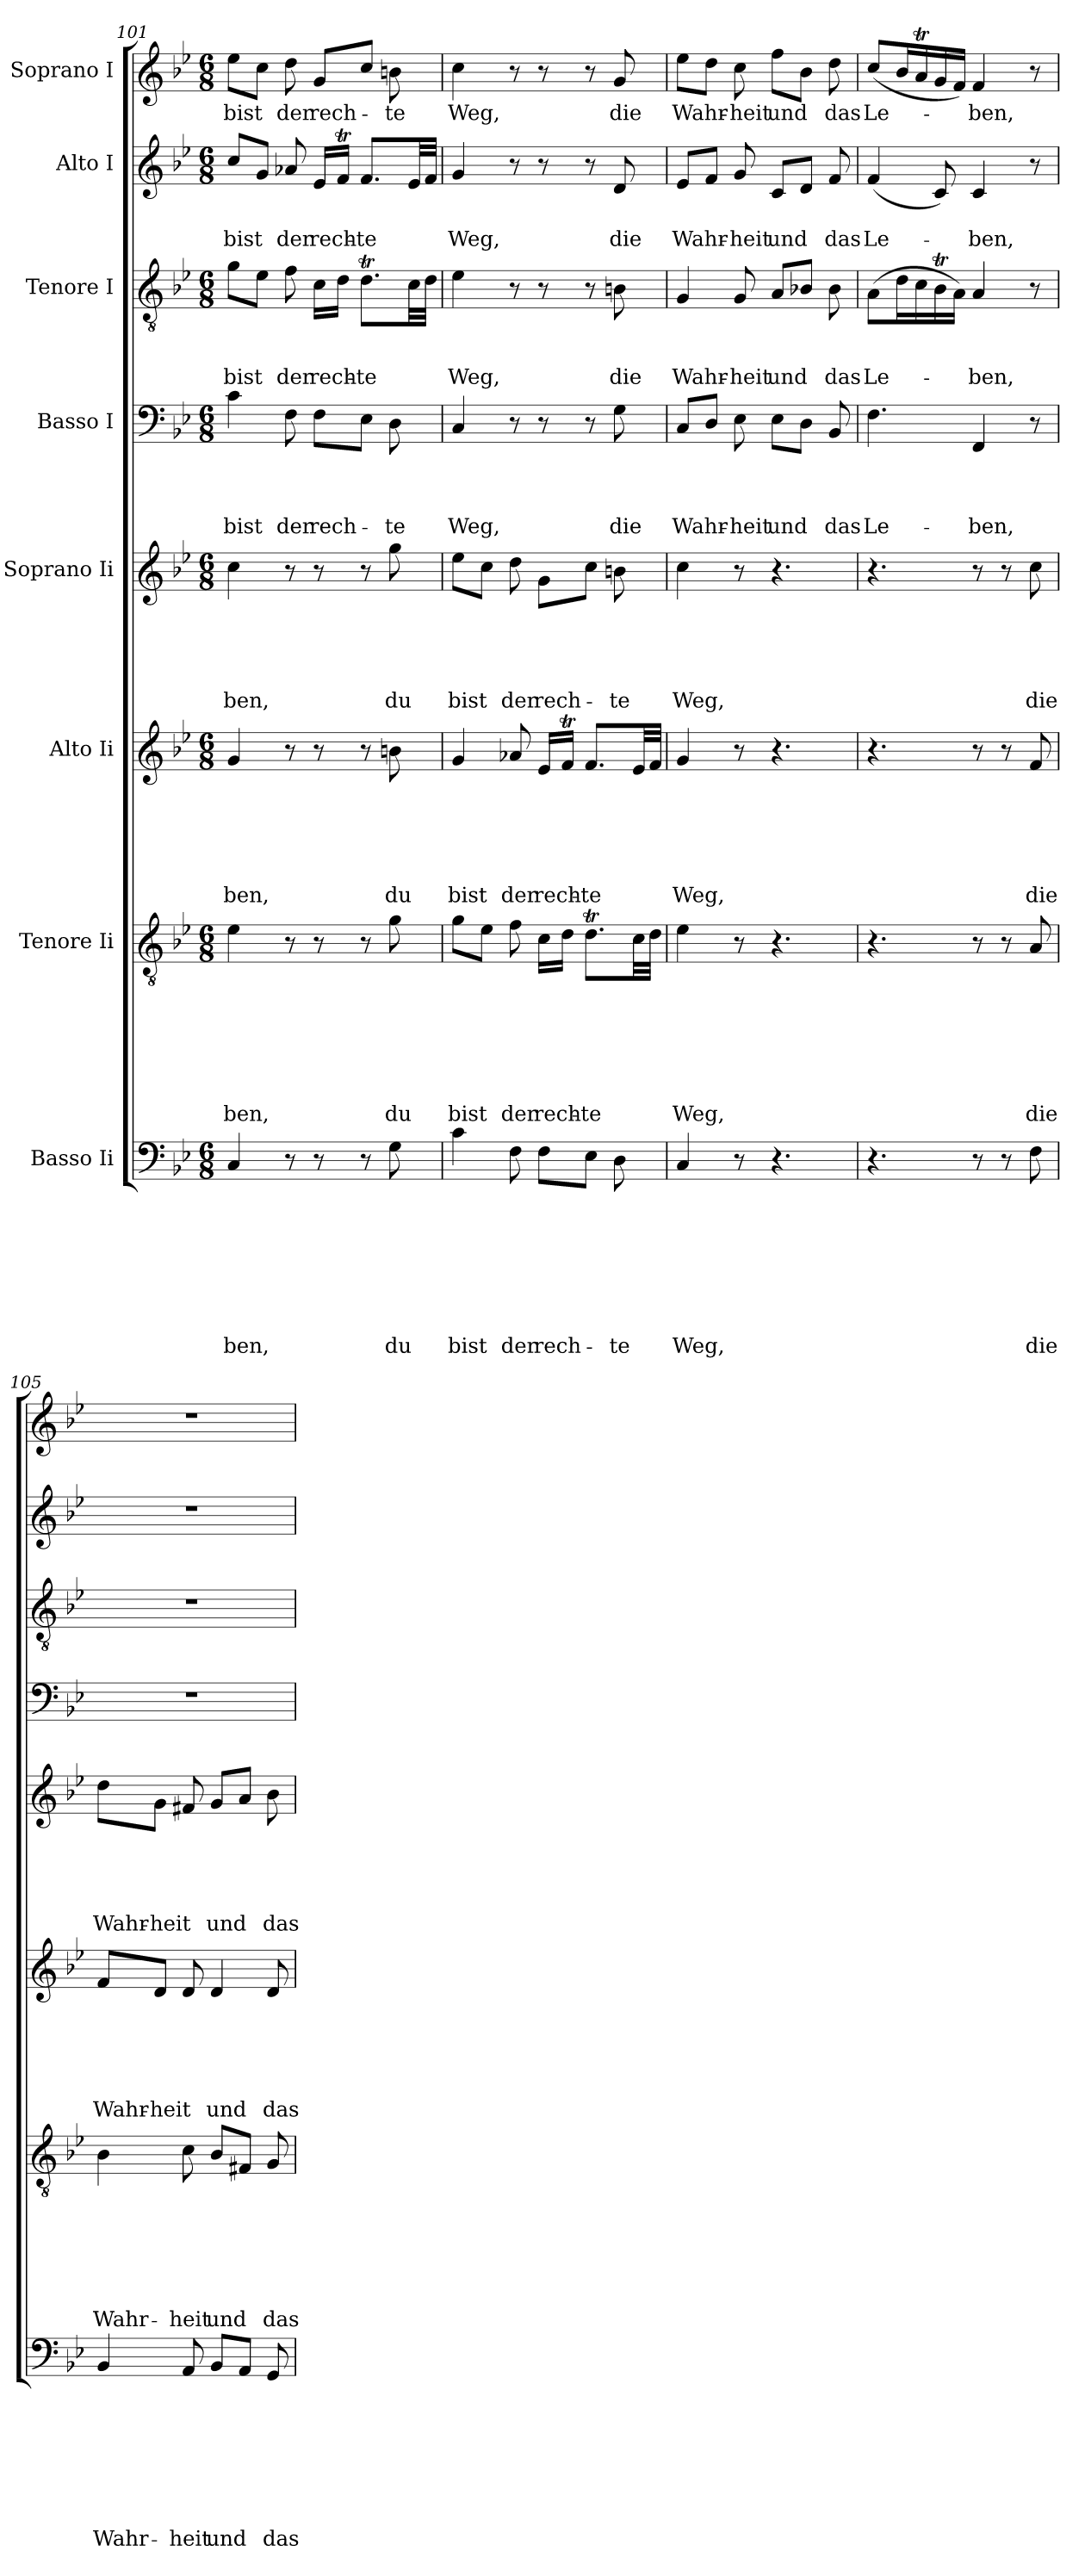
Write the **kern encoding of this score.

**kern	**text	**text	**text	**text	**text	**text	**text	**text	**kern	**text	**text	**text	**text	**text	**text	**text	**kern	**text	**text	**text	**text	**text	**text	**kern	**text	**text	**text	**text	**text	**kern	**text	**text	**text	**text	**kern	**text	**text	**text	**kern	**text	**text	**kern	**text
*part8	*part8	*part8	*part8	*part8	*part8	*part8	*part8	*part8	*part7	*part7	*part7	*part7	*part7	*part7	*part7	*part7	*part6	*part6	*part6	*part6	*part6	*part6	*part6	*part5	*part5	*part5	*part5	*part5	*part5	*part4	*part4	*part4	*part4	*part4	*part3	*part3	*part3	*part3	*part2	*part2	*part2	*part1	*part1
*staff8	*staff8	*staff8	*staff8	*staff8	*staff8	*staff8	*staff8	*staff8	*staff7	*staff7	*staff7	*staff7	*staff7	*staff7	*staff7	*staff7	*staff6	*staff6	*staff6	*staff6	*staff6	*staff6	*staff6	*staff5	*staff5	*staff5	*staff5	*staff5	*staff5	*staff4	*staff4	*staff4	*staff4	*staff4	*staff3	*staff3	*staff3	*staff3	*staff2	*staff2	*staff2	*staff1	*staff1
*I"Basso Ii	*	*	*	*	*	*	*	*	*I"Tenore Ii	*	*	*	*	*	*	*	*I"Alto Ii	*	*	*	*	*	*	*I"Soprano Ii	*	*	*	*	*	*I"Basso I	*	*	*	*	*I"Tenore I	*	*	*	*I"Alto I	*	*	*I"Soprano I	*
*clefF4	*	*	*	*	*	*	*	*	*clefGv2	*	*	*	*	*	*	*	*clefG2	*	*	*	*	*	*	*clefG2	*	*	*	*	*	*clefF4	*	*	*	*	*clefGv2	*	*	*	*clefG2	*	*	*clefG2	*
*k[b-e-]	*	*	*	*	*	*	*	*	*k[b-e-]	*	*	*	*	*	*	*	*k[b-e-]	*	*	*	*	*	*	*k[b-e-]	*	*	*	*	*	*k[b-e-]	*	*	*	*	*k[b-e-]	*	*	*	*k[b-e-]	*	*	*k[b-e-]	*
*B-:	*	*	*	*	*	*	*	*	*B-:	*	*	*	*	*	*	*	*B-:	*	*	*	*	*	*	*B-:	*	*	*	*	*	*B-:	*	*	*	*	*B-:	*	*	*	*B-:	*	*	*B-:	*
*M6/8	*	*	*	*	*	*	*	*	*M6/8	*	*	*	*	*	*	*	*M6/8	*	*	*	*	*	*	*M6/8	*	*	*	*	*	*M6/8	*	*	*	*	*M6/8	*	*	*	*M6/8	*	*	*M6/8	*
=101	=101	=101	=101	=101	=101	=101	=101	=101	=101	=101	=101	=101	=101	=101	=101	=101	=101	=101	=101	=101	=101	=101	=101	=101	=101	=101	=101	=101	=101	=101	=101	=101	=101	=101	=101	=101	=101	=101	=101	=101	=101	=101	=101
!	!	!	!	!	!	!	!	!LO:LY:b	!	!	!	!	!	!	!	!LO:LY:b	!	!	!	!	!	!	!LO:LY:b	!	!	!	!	!	!LO:LY:b	!	!	!	!	!LO:LY:b	!	!	!	!LO:LY:b	!	!	!LO:LY:b	!	!LO:LY:b
4C/	.	.	.	.	.	.	.	-ben,	4e-\	.	.	.	.	.	.	-ben,	4g/	.	.	.	.	.	-ben,	4cc\	.	.	.	.	-ben,	4c\	.	.	.	bist	8g\L	.	.	bist	8cc/L	.	bist	8ee-\L	bist
.	.	.	.	.	.	.	.	.	.	.	.	.	.	.	.	.	.	.	.	.	.	.	.	.	.	.	.	.	.	.	.	.	.	.	8e-\J	.	.	.	8g/J	.	.	8cc\J	.
!	!	!	!	!	!	!	!	!	!	!	!	!	!	!	!	!	!	!	!	!	!	!	!	!	!	!	!	!	!	!	!	!	!	!LO:LY:b	!	!	!	!LO:LY:b	!	!	!LO:LY:b	!	!LO:LY:b
8r	.	.	.	.	.	.	.	.	8r	.	.	.	.	.	.	.	8r	.	.	.	.	.	.	8r	.	.	.	.	.	8F\	.	.	.	der	8f\	.	.	der	8a-X/	.	der	8dd\	der
!	!	!	!	!	!	!	!	!	!	!	!	!	!	!	!	!	!	!	!	!	!	!	!	!	!	!	!	!	!	!	!	!	!	!LO:LY:b	!	!	!	!LO:LY:b	!	!	!LO:LY:b	!	!LO:LY:b
8r	.	.	.	.	.	.	.	.	8r	.	.	.	.	.	.	.	8r	.	.	.	.	.	.	8r	.	.	.	.	.	8F\L	.	.	.	rech-	16c\LL	.	.	rech-	16e-/LL	.	rech-	8g/L	rech-
.	.	.	.	.	.	.	.	.	.	.	.	.	.	.	.	.	.	.	.	.	.	.	.	.	.	.	.	.	.	.	.	.	.	.	16d\JJ	.	.	.	16fT/JJ	.	.	.	.
!	!	!	!	!	!	!	!	!	!	!	!	!	!	!	!	!	!	!	!	!	!	!	!	!	!	!	!	!	!	!	!	!	!	!	!	!	!	!LO:LY:b	!	!	!LO:LY:b	!	!
8r	.	.	.	.	.	.	.	.	8r	.	.	.	.	.	.	.	8r	.	.	.	.	.	.	8r	.	.	.	.	.	8E-\J	.	.	.	.	8.dt\L	.	.	-te	8.f/L	.	-te	8cc/J	.
!	!	!	!	!	!	!	!	!LO:LY:b	!	!	!	!	!	!	!	!LO:LY:b	!	!	!	!	!	!	!LO:LY:b	!	!	!	!	!	!LO:LY:b	!	!	!	!	!LO:LY:b	!	!	!	!	!	!	!	!	!LO:LY:b
8G\	.	.	.	.	.	.	.	du	8g\	.	.	.	.	.	.	du	8bn\	.	.	.	.	.	du	8gg\	.	.	.	.	du	8D\	.	.	.	-te	.	.	.	.	.	.	.	8bn\	-te
.	.	.	.	.	.	.	.	.	.	.	.	.	.	.	.	.	.	.	.	.	.	.	.	.	.	.	.	.	.	.	.	.	.	.	32c\LL	.	.	.	32e-/LL	.	.	.	.
.	.	.	.	.	.	.	.	.	.	.	.	.	.	.	.	.	.	.	.	.	.	.	.	.	.	.	.	.	.	.	.	.	.	.	32d\JJJ	.	.	.	32f/JJJ	.	.	.	.
=102	=102	=102	=102	=102	=102	=102	=102	=102	=102	=102	=102	=102	=102	=102	=102	=102	=102	=102	=102	=102	=102	=102	=102	=102	=102	=102	=102	=102	=102	=102	=102	=102	=102	=102	=102	=102	=102	=102	=102	=102	=102	=102	=102
!	!	!	!	!	!	!	!	!LO:LY:b	!	!	!	!	!	!	!	!LO:LY:b	!	!	!	!	!	!	!LO:LY:b	!	!	!	!	!	!LO:LY:b	!	!	!	!	!LO:LY:b	!	!	!	!LO:LY:b	!	!	!LO:LY:b	!	!LO:LY:b
4c\	.	.	.	.	.	.	.	bist	8g\L	.	.	.	.	.	.	bist	4g/	.	.	.	.	.	bist	8ee-\L	.	.	.	.	bist	4C/	.	.	.	Weg,	4e-\	.	.	Weg,	4g/	.	Weg,	4cc\	Weg,
.	.	.	.	.	.	.	.	.	8e-\J	.	.	.	.	.	.	.	.	.	.	.	.	.	.	8cc\J	.	.	.	.	.	.	.	.	.	.	.	.	.	.	.	.	.	.	.
!	!	!	!	!	!	!	!	!LO:LY:b	!	!	!	!	!	!	!	!LO:LY:b	!	!	!	!	!	!	!LO:LY:b	!	!	!	!	!	!LO:LY:b	!	!	!	!	!	!	!	!	!	!	!	!	!	!
8F\	.	.	.	.	.	.	.	der	8f\	.	.	.	.	.	.	der	8a-X/	.	.	.	.	.	der	8dd\	.	.	.	.	der	8r	.	.	.	.	8r	.	.	.	8r	.	.	8r	.
!	!	!	!	!	!	!	!	!LO:LY:b	!	!	!	!	!	!	!	!LO:LY:b	!	!	!	!	!	!	!LO:LY:b	!	!	!	!	!	!LO:LY:b	!	!	!	!	!	!	!	!	!	!	!	!	!	!
8F\L	.	.	.	.	.	.	.	rech-	16c\LL	.	.	.	.	.	.	rech-	16e-/LL	.	.	.	.	.	rech-	8g\L	.	.	.	.	rech-	8r	.	.	.	.	8r	.	.	.	8r	.	.	8r	.
.	.	.	.	.	.	.	.	.	16d\JJ	.	.	.	.	.	.	.	16fT/JJ	.	.	.	.	.	.	.	.	.	.	.	.	.	.	.	.	.	.	.	.	.	.	.	.	.	.
!	!	!	!	!	!	!	!	!	!	!	!	!	!	!	!	!LO:LY:b	!	!	!	!	!	!	!LO:LY:b	!	!	!	!	!	!	!	!	!	!	!	!	!	!	!	!	!	!	!	!
8E-\J	.	.	.	.	.	.	.	.	8.dt\L	.	.	.	.	.	.	-te	8.f/L	.	.	.	.	.	-te	8cc\J	.	.	.	.	.	8r	.	.	.	.	8r	.	.	.	8r	.	.	8r	.
!	!	!	!	!	!	!	!	!LO:LY:b	!	!	!	!	!	!	!	!	!	!	!	!	!	!	!	!	!	!	!	!	!LO:LY:b	!	!	!	!	!LO:LY:b	!	!	!	!LO:LY:b	!	!	!LO:LY:b	!	!LO:LY:b
8D\	.	.	.	.	.	.	.	-te	.	.	.	.	.	.	.	.	.	.	.	.	.	.	.	8bn\	.	.	.	.	-te	8G\	.	.	.	die	8Bn\	.	.	die	8d/	.	die	8g/	die
.	.	.	.	.	.	.	.	.	32c\LL	.	.	.	.	.	.	.	32e-/LL	.	.	.	.	.	.	.	.	.	.	.	.	.	.	.	.	.	.	.	.	.	.	.	.	.	.
.	.	.	.	.	.	.	.	.	32d\JJJ	.	.	.	.	.	.	.	32f/JJJ	.	.	.	.	.	.	.	.	.	.	.	.	.	.	.	.	.	.	.	.	.	.	.	.	.	.
!!LO:PB:g=z
=103	=103	=103	=103	=103	=103	=103	=103	=103	=103	=103	=103	=103	=103	=103	=103	=103	=103	=103	=103	=103	=103	=103	=103	=103	=103	=103	=103	=103	=103	=103	=103	=103	=103	=103	=103	=103	=103	=103	=103	=103	=103	=103	=103
!	!	!	!	!	!	!	!	!LO:LY:b	!	!	!	!	!	!	!	!LO:LY:b	!	!	!	!	!	!	!LO:LY:b	!	!	!	!	!	!LO:LY:b	!	!	!	!	!LO:LY:b	!	!	!	!LO:LY:b	!	!	!LO:LY:b	!	!LO:LY:b
4C/	.	.	.	.	.	.	.	Weg,	4e-\	.	.	.	.	.	.	Weg,	4g/	.	.	.	.	.	Weg,	4cc\	.	.	.	.	Weg,	8C/L	.	.	.	Wahr-	4G/	.	.	Wahr-	8e-/L	.	Wahr-	8ee-\L	Wahr-
.	.	.	.	.	.	.	.	.	.	.	.	.	.	.	.	.	.	.	.	.	.	.	.	.	.	.	.	.	.	8D/J	.	.	.	.	.	.	.	.	8f/J	.	.	8dd\J	.
!	!	!	!	!	!	!	!	!	!	!	!	!	!	!	!	!	!	!	!	!	!	!	!	!	!	!	!	!	!	!	!	!	!	!LO:LY:b	!	!	!	!LO:LY:b	!	!	!LO:LY:b	!	!LO:LY:b
8r	.	.	.	.	.	.	.	.	8r	.	.	.	.	.	.	.	8r	.	.	.	.	.	.	8r	.	.	.	.	.	8E-\	.	.	.	-heit	8G/	.	.	-heit	8g/	.	-heit	8cc\	-heit
!	!	!	!	!	!	!	!	!	!	!	!	!	!	!	!	!	!	!	!	!	!	!	!	!	!	!	!	!	!	!	!	!	!	!LO:LY:b	!	!	!	!LO:LY:b	!	!	!LO:LY:b	!	!LO:LY:b
4.r	.	.	.	.	.	.	.	.	4.r	.	.	.	.	.	.	.	4.r	.	.	.	.	.	.	4.r	.	.	.	.	.	8E-\L	.	.	.	und	8A/L	.	.	und	8c/L	.	und	8ff\L	und
.	.	.	.	.	.	.	.	.	.	.	.	.	.	.	.	.	.	.	.	.	.	.	.	.	.	.	.	.	.	8D\J	.	.	.	.	8B-X/J	.	.	.	8d/J	.	.	8b-\J	.
!	!	!	!	!	!	!	!	!	!	!	!	!	!	!	!	!	!	!	!	!	!	!	!	!	!	!	!	!	!	!	!	!	!	!LO:LY:b	!	!	!	!LO:LY:b	!	!	!LO:LY:b	!	!LO:LY:b
.	.	.	.	.	.	.	.	.	.	.	.	.	.	.	.	.	.	.	.	.	.	.	.	.	.	.	.	.	.	8BB-/	.	.	.	das	8B-\	.	.	das	8f/	.	das	8dd\	das
=104	=104	=104	=104	=104	=104	=104	=104	=104	=104	=104	=104	=104	=104	=104	=104	=104	=104	=104	=104	=104	=104	=104	=104	=104	=104	=104	=104	=104	=104	=104	=104	=104	=104	=104	=104	=104	=104	=104	=104	=104	=104	=104	=104
!	!	!	!	!	!	!	!	!	!	!	!	!	!	!	!	!	!	!	!	!	!	!	!	!	!	!	!	!	!	!	!	!	!	!LO:LY:b	!	!	!	!LO:LY:b	!	!	!LO:LY:b	!	!LO:LY:b
4.r	.	.	.	.	.	.	.	.	4.r	.	.	.	.	.	.	.	4.r	.	.	.	.	.	.	4.r	.	.	.	.	.	4.F\	.	.	.	Le-	(>8A\L	.	.	Le-	(<4f/	.	Le-	(<8cc/L	Le-
.	.	.	.	.	.	.	.	.	.	.	.	.	.	.	.	.	.	.	.	.	.	.	.	.	.	.	.	.	.	.	.	.	.	.	16d\L	.	.	.	.	.	.	16b-/L	.
.	.	.	.	.	.	.	.	.	.	.	.	.	.	.	.	.	.	.	.	.	.	.	.	.	.	.	.	.	.	.	.	.	.	.	16c\	.	.	.	.	.	.	16at/	.
.	.	.	.	.	.	.	.	.	.	.	.	.	.	.	.	.	.	.	.	.	.	.	.	.	.	.	.	.	.	.	.	.	.	.	16B-T\	.	.	.	8c/)	.	.	16g/	.
.	.	.	.	.	.	.	.	.	.	.	.	.	.	.	.	.	.	.	.	.	.	.	.	.	.	.	.	.	.	.	.	.	.	.	16A\JJ)	.	.	.	.	.	.	16f/JJ)	.
!	!	!	!	!	!	!	!	!	!	!	!	!	!	!	!	!	!	!	!	!	!	!	!	!	!	!	!	!	!	!	!	!	!	!LO:LY:b	!	!	!	!LO:LY:b	!	!	!LO:LY:b	!	!LO:LY:b
8r	.	.	.	.	.	.	.	.	8r	.	.	.	.	.	.	.	8r	.	.	.	.	.	.	8r	.	.	.	.	.	4FF/	.	.	.	-ben,	4A/	.	.	-ben,	4c/	.	-ben,	4f/	-ben,
8r	.	.	.	.	.	.	.	.	8r	.	.	.	.	.	.	.	8r	.	.	.	.	.	.	8r	.	.	.	.	.	.	.	.	.	.	.	.	.	.	.	.	.	.	.
!	!	!	!	!	!	!	!	!LO:LY:b	!	!	!	!	!	!	!	!LO:LY:b	!	!	!	!	!	!	!LO:LY:b	!	!	!	!	!	!LO:LY:b	!	!	!	!	!	!	!	!	!	!	!	!	!	!
8F\	.	.	.	.	.	.	.	die	8A/	.	.	.	.	.	.	die	8f/	.	.	.	.	.	die	8cc\	.	.	.	.	die	8r	.	.	.	.	8r	.	.	.	8r	.	.	8r	.
=105	=105	=105	=105	=105	=105	=105	=105	=105	=105	=105	=105	=105	=105	=105	=105	=105	=105	=105	=105	=105	=105	=105	=105	=105	=105	=105	=105	=105	=105	=105	=105	=105	=105	=105	=105	=105	=105	=105	=105	=105	=105	=105	=105
!	!	!	!	!	!	!	!	!LO:LY:b	!	!	!	!	!	!	!	!LO:LY:b	!	!	!	!	!	!	!LO:LY:b	!	!	!	!	!	!LO:LY:b	!LO:N:vis=1	!	!	!	!	!LO:N:vis=1	!	!	!	!LO:N:vis=1	!	!	!LO:N:vis=1	!
4BB-/	.	.	.	.	.	.	.	Wahr-	4B-\	.	.	.	.	.	.	Wahr-	8f/L	.	.	.	.	.	Wahr-	8dd\L	.	.	.	.	Wahr-	2.r	.	.	.	.	2.r	.	.	.	2.r	.	.	2.r	.
!	!	!	!	!	!	!	!	!	!	!	!	!	!	!	!	!	!	!	!	!	!	!	!LO:LY:b	!	!	!	!	!	!LO:LY:b	!	!	!	!	!	!	!	!	!	!	!	!	!	!
.	.	.	.	.	.	.	.	.	.	.	.	.	.	.	.	.	8d/J	.	.	.	.	.	-heit	8g\J	.	.	.	.	-heit	.	.	.	.	.	.	.	.	.	.	.	.	.	.
!	!	!	!	!	!	!	!	!LO:LY:b:rj	!	!	!	!	!	!	!	!LO:LY:b:rj	!	!	!	!	!	!	!	!	!	!	!	!	!	!	!	!	!	!	!	!	!	!	!	!	!	!	!
8AA/	.	.	.	.	.	.	.	-heit	8c\	.	.	.	.	.	.	-heit	8d/	.	.	.	.	.	.	8f#X/	.	.	.	.	.	.	.	.	.	.	.	.	.	.	.	.	.	.	.
!	!	!	!	!	!	!	!	!LO:LY:b	!	!	!	!	!	!	!	!LO:LY:b	!	!	!	!	!	!	!LO:LY:b	!	!	!	!	!	!LO:LY:b	!	!	!	!	!	!	!	!	!	!	!	!	!	!
8BB-/L	.	.	.	.	.	.	.	und	8B-/L	.	.	.	.	.	.	und	4d/	.	.	.	.	.	und	8g/L	.	.	.	.	und	.	.	.	.	.	.	.	.	.	.	.	.	.	.
8AA/J	.	.	.	.	.	.	.	.	8F#X/J	.	.	.	.	.	.	.	.	.	.	.	.	.	.	8a/J	.	.	.	.	.	.	.	.	.	.	.	.	.	.	.	.	.	.	.
!	!	!	!	!	!	!	!	!LO:LY:b	!	!	!	!	!	!	!	!LO:LY:b	!	!	!	!	!	!	!LO:LY:b	!	!	!	!	!	!LO:LY:b	!	!	!	!	!	!	!	!	!	!	!	!	!	!
8GG/	.	.	.	.	.	.	.	das	8G/	.	.	.	.	.	.	das	8d/	.	.	.	.	.	das	8b-\	.	.	.	.	das	.	.	.	.	.	.	.	.	.	.	.	.	.	.
=	=	=	=	=	=	=	=	=	=	=	=	=	=	=	=	=	=	=	=	=	=	=	=	=	=	=	=	=	=	=	=	=	=	=	=	=	=	=	=	=	=	=	=
*-	*-	*-	*-	*-	*-	*-	*-	*-	*-	*-	*-	*-	*-	*-	*-	*-	*-	*-	*-	*-	*-	*-	*-	*-	*-	*-	*-	*-	*-	*-	*-	*-	*-	*-	*-	*-	*-	*-	*-	*-	*-	*-	*-
